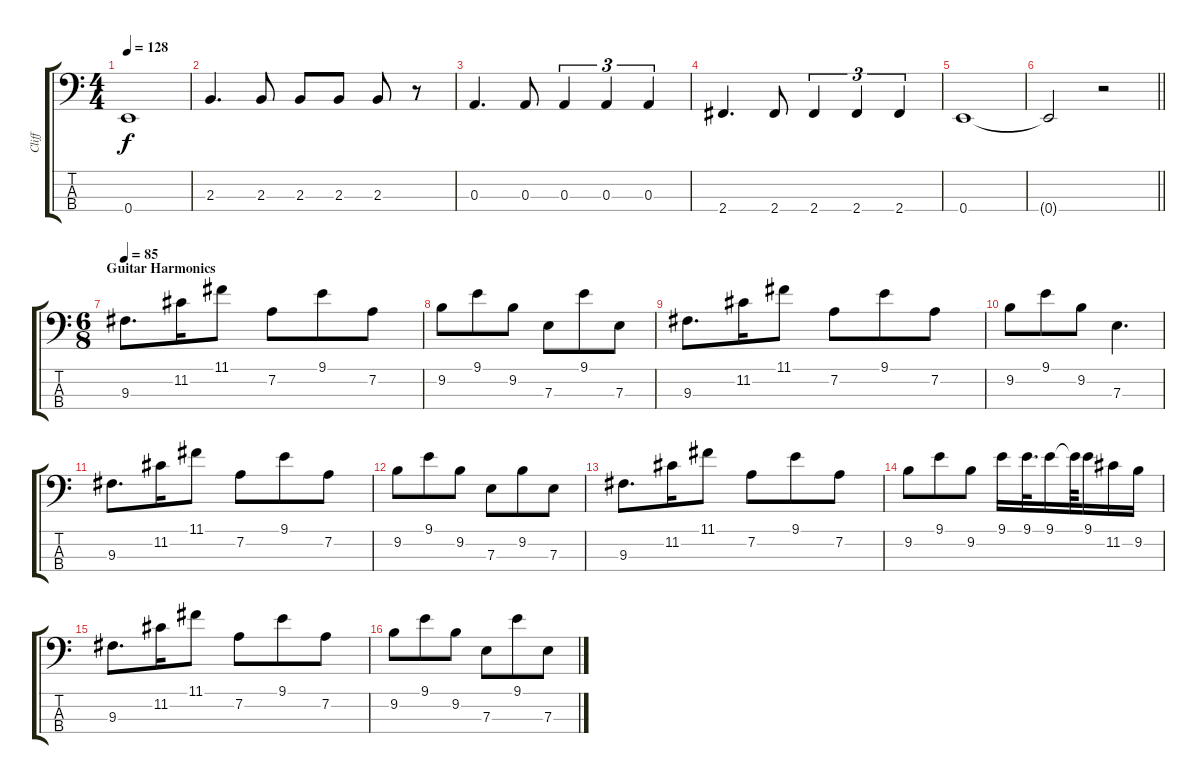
\track ("Cliff" "Cliff") {instrument electricbassfinger}
\staff {score tabs}
\tuning (G2 D2 A1 E1) {hide}
\ts (4 4)
\tempo 128
\clef f4
\ks c
0.4{t}.1{dy f} |
2.3.4{d} 2.3.8 2.3.8 2.3.8 2.3.8 r.8 |
0.3.4{d} 0.3.8 0.3.4{tu (3 2)} 0.3.4{tu (3 2)} 0.3.4{tu (3 2)} |
2.4.4{d} 2.4.8 2.4.4{tu (3 2)} 2.4.4{tu (3 2)} 2.4.4{tu (3 2)} |
0.4.1 |
\barLineRight lightlight
0.4{t}.2 r.2 |
\ts (6 8)
\section ("" "Guitar Harmonics")
\tempo 85
9.3.8{d volume 16} 11.2.16 11.1.8 7.2.8 9.1.8 7.2.8 |
9.2.8 9.1.8 9.2.8 7.3.8 9.1.8 7.3.8 |
9.3.8{d} 11.2.16 11.1.8 7.2.8 9.1.8 7.2.8 |
9.2.8 9.1.8 9.2.8 7.3.4{d} |
9.3.8{d} 11.2.16 11.1.8 7.2.8 9.1.8 7.2.8 |
9.2.8 9.1.8 9.2.8 7.3.8 9.2.8 7.3.8 |
9.3.8{d} 11.2.16 11.1.8 7.2.8 9.1.8 7.2.8 |
9.2.8 9.1.8 9.2.8 9.1.16 9.1.32{d} 9.1.16 9.1{t}.64 9.1.16 11.2.16 9.2.16 |
9.3.8{d} 11.2.16 11.1.8 7.2.8 9.1.8 7.2.8 |
9.2.8 9.1.8 9.2.8 7.3.8 9.1.8 7.3.8
